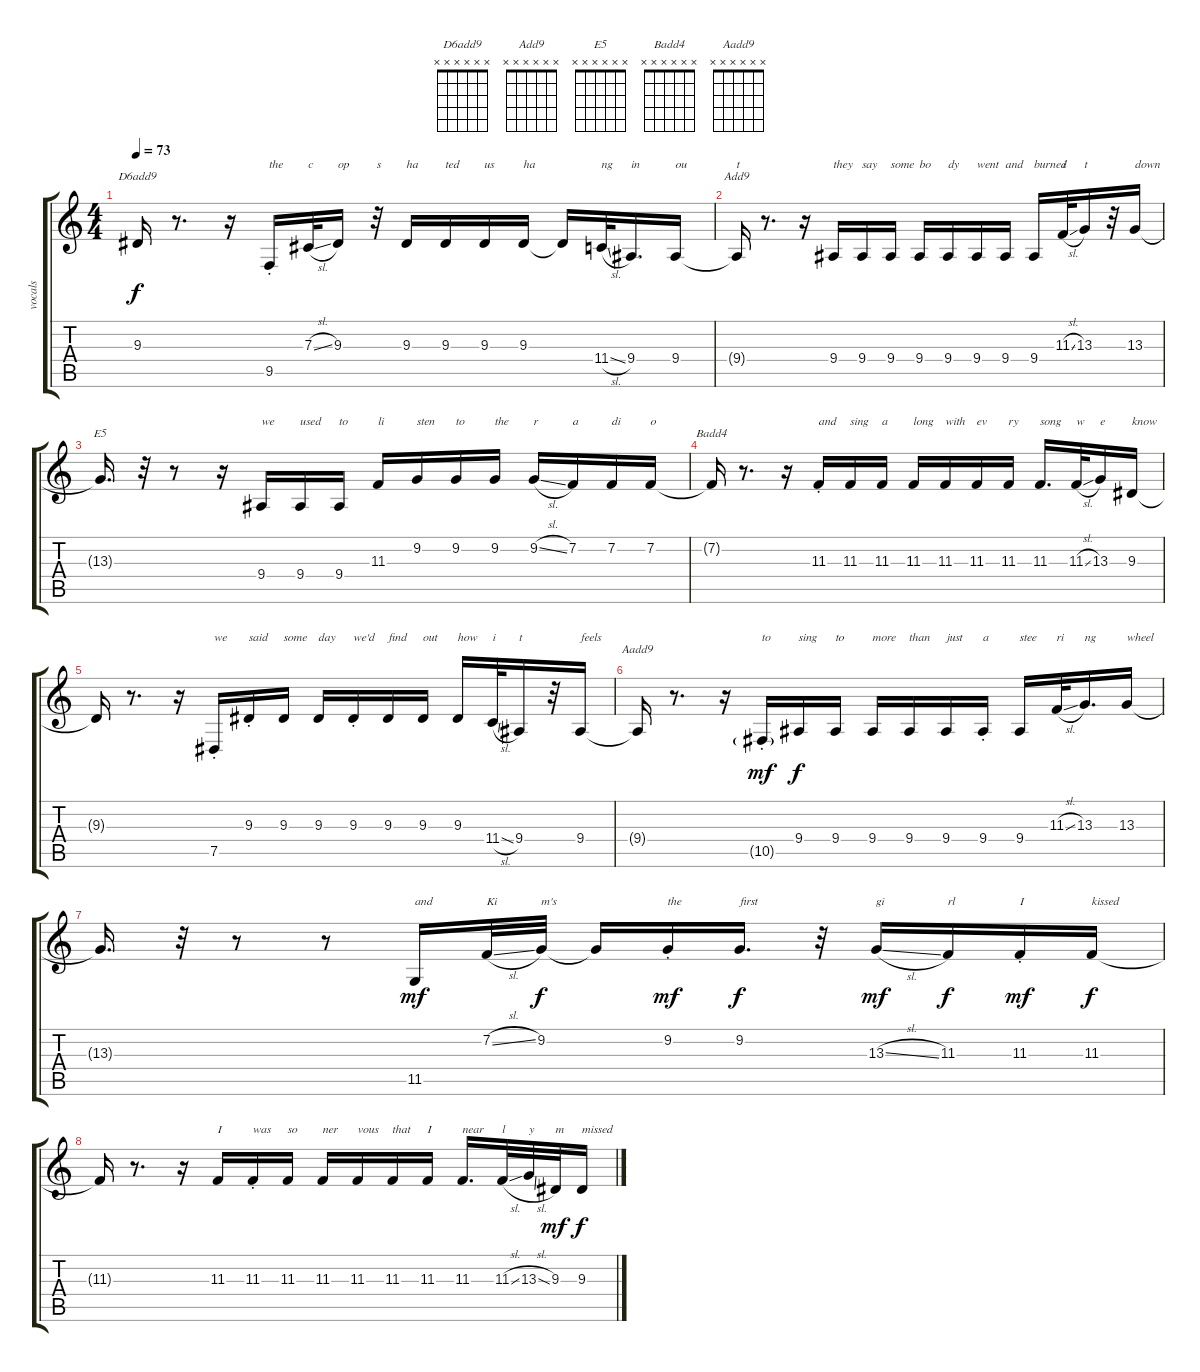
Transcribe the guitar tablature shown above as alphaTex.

\track ("vocals" "vocals") {instrument lead2sawtooth}
\staff {score tabs}
\tuning (Eb4 Bb3 Gb3 Db3 Ab2 Eb2) {hide}
\chord ("D6add9" x x x x x x)
\chord ("Add9" x x x x x x)
\chord ("E5" x x x x x x)
\chord ("Badd4" x x x x x x)
\chord ("Aadd9" x x x x x x)
\ts (4 4)
\tempo 73
\clef g2
\ks c
9.3{t}.16{ch "D6add9" dy f} r.8{d} r.16 9.5{st}.16{txt "the"} 7.3{sl}.32{txt "c"} 9.3.16{txt "op"} r.32{txt "s"} 9.3.16{txt "ha"} 9.3.16{txt "ted"} 9.3.16{txt "us"} 9.3.16{txt "ha"} 9.3{t}.16 11.4{sl}.32{txt "ng"} 9.4.16{d txt "in"} 9.4.16{txt "ou"} |
9.4{t}.16{ch "Add9" txt "t"} r.8{d} r.16 9.4.16{txt "they"} 9.4.16{txt "say"} 9.4.16{txt "some"} 9.4.16{txt "bo"} 9.4.16{txt "dy"} 9.4.16{txt "went"} 9.4.16{txt "and"} 9.4.16{txt "burned"} 11.3{sl}.32{txt "i"} 13.3.16{txt "t"} r.32 13.3.16{txt "down"} |
13.3{t}.16{d ch "E5"} r.32 r.8 r.16 9.4.16{txt "we"} 9.4.16{txt "used"} 9.4.16{txt "to"} 11.3.16{txt "li"} 9.2.16{txt "sten"} 9.2.16{txt "to"} 9.2.16{txt "the"} 9.2{sl}.16{txt "r"} 7.2.16{txt "a"} 7.2.16{txt "di"} 7.2.16{txt "o"} |
7.2{t}.16{ch "Badd4"} r.8{d} r.16 11.3{st}.16{txt "and"} 11.3.16{txt "sing"} 11.3.16{txt "a"} 11.3.16{txt "long"} 11.3.16{txt "with"} 11.3.16{txt "ev"} 11.3.16{txt "ry"} 11.3.16{d txt "song"} 11.3{sl}.32{txt "w"} 13.3.16{txt "e"} 9.3.16{txt "know"} |
9.3{t}.16 r.8{d} r.16 7.5{st}.16{txt "we"} 9.3{st}.16{txt "said"} 9.3.16{txt "some"} 9.3.16{txt "day"} 9.3{st}.16{txt "we'd"} 9.3.16{txt "find"} 9.3.16{txt "out"} 9.3.16{txt "how"} 11.4{sl}.32{txt "i"} 9.4.16{txt "t"} r.32 9.4.16{txt "feels"} |
9.4{t}.16{ch "Aadd9"} r.8{d} r.16 10.5{g st}.16{txt "to" dy mf} 9.4.16{txt "sing" dy f} 9.4.16{txt "to"} 9.4.16{txt "more"} 9.4.16{txt "than"} 9.4.16{txt "just"} 9.4{st}.16{txt "a"} 9.4.16{txt "stee"} 11.3{sl}.32{txt "ri"} 13.3.16{d txt "ng"} 13.3.16{txt "wheel"} |
13.3{t}.16{d} r.32 r.8 r.8 11.5.16{txt "and" dy mf} 7.2{sl}.32{txt "Ki"} 9.2.32{txt "m's" dy f} 9.2{t}.16 9.2{st}.16{txt "the" dy mf} 9.2.16{d txt "first" dy f} r.32 13.3{sl}.16{txt "gi" dy mf} 11.3.16{txt "rl" dy f} 11.3{st}.16{txt "I" dy mf} 11.3.16{txt "kissed" dy f} |
11.3{t}.16 r.8{d} r.16 11.3.16{txt "I"} 11.3{st}.16{txt "was"} 11.3.16{txt "so"} 11.3.16{txt "ner"} 11.3.16{txt "vous"} 11.3.16{txt "that"} 11.3.16{txt "I"} 11.3.16{d txt "near"} 11.3{sl}.32{txt "l"} 13.3{sl}.32{txt "y"} 9.3.32{txt "m" dy mf} 9.3.16{txt "missed" dy f}
